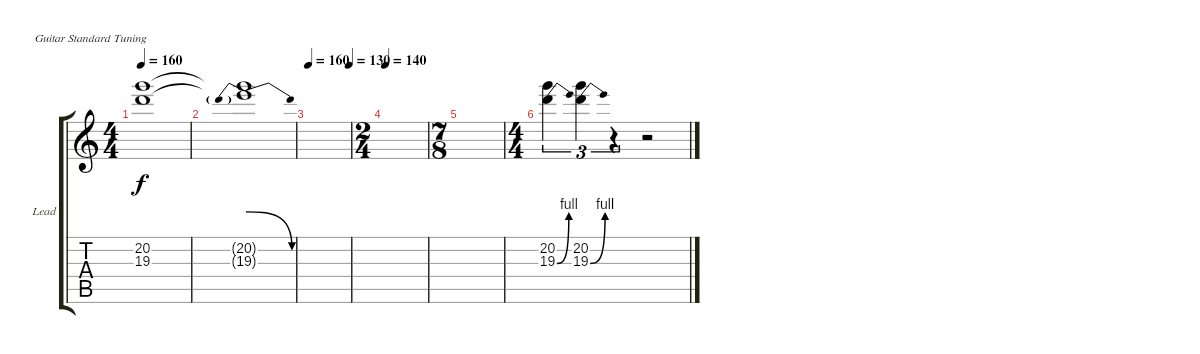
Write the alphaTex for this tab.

\bracketExtendMode groupsimilarinstruments
\firstSystemTrackNameOrientation horizontal
\otherSystemsTrackNameOrientation horizontal
\track ("Guitar Lead" "Lead") {instrument overdrivenguitar}
\staff {score tabs}
\tuning (E4 B3 G3 D3 A2 E2)
\ts (4 4)
\tempo 160
\clef g2
\ks c
(20.2{t} 19.3{t}).1{dy f} |
(20.2{t} 19.3{be (prebendrelease 0 4 60 0) t}).1 |
\tempo 160
\tempo (130 0.983957)
|
\ts (2 4)
\tempo 140
|
\ts (7 8)
|
\ts (4 4)
(20.2 19.3{be (bend 0 0 60 4)}).4{tu (3 2)} (20.2 19.3{be (bend 0 0 60 4)}).4{tu (3 2)} r.4{tu (3 2)} r.2
